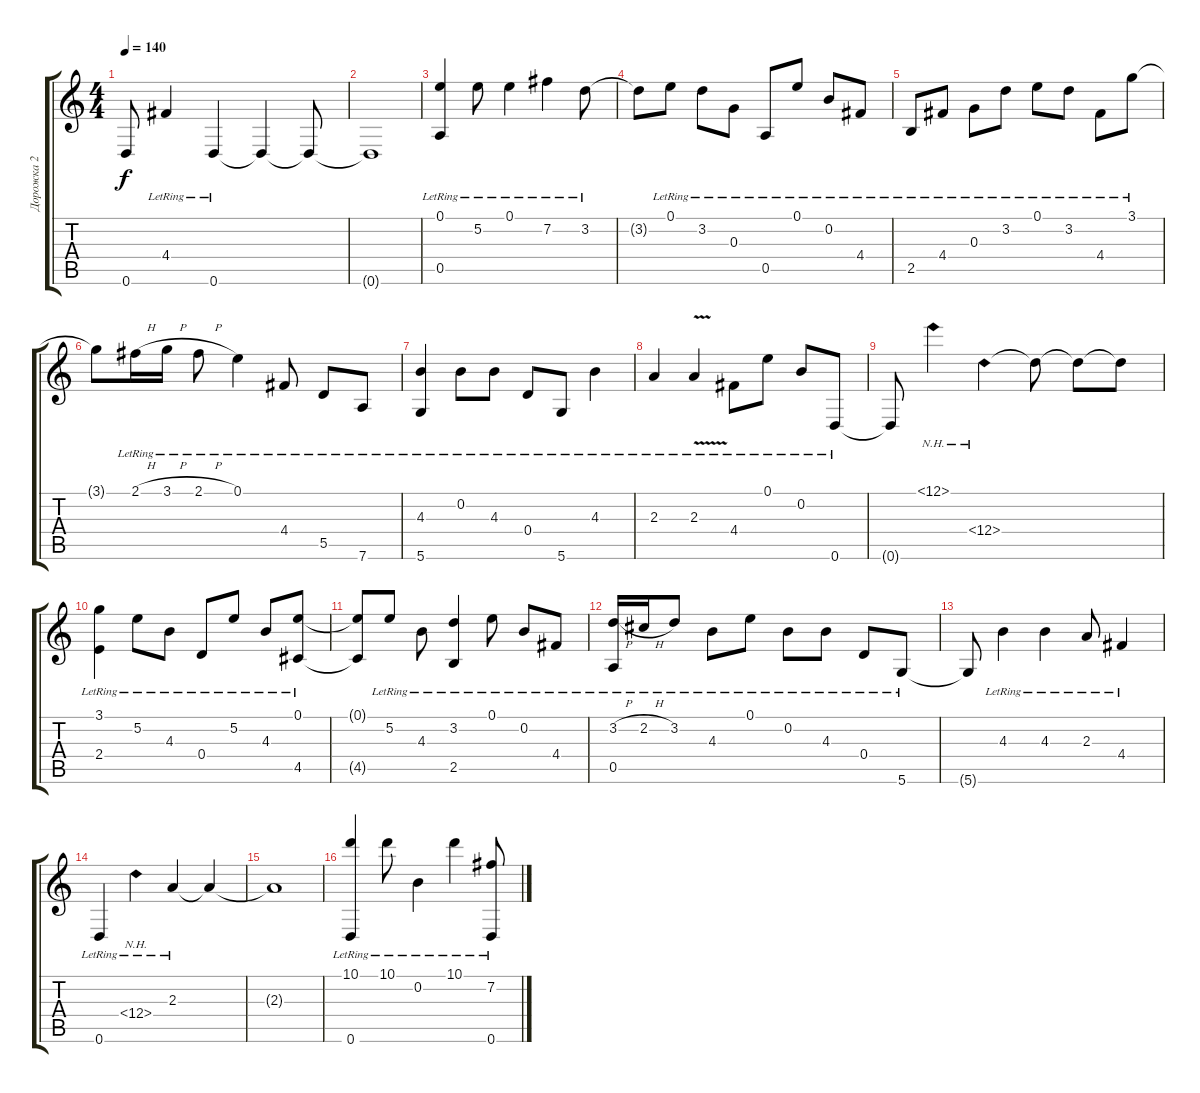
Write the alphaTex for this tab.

\track ("Дорожка 2" "Дорожка 2") {solo instrument acousticguitarsteel}
\staff {score tabs}
\tuning (E4 B3 G3 D3 A2 D2) {hide}
\ts (4 4)
\tempo 140
\clef g2
\ks c
0.6{t}.8{dy f} 4.4{lr}.4 0.6{lr}.4 0.6{t}.4 0.6{t}.8 |
0.6{t}.1 |
(0.1{lr} 0.5{lr}).4 5.2{lr}.8 0.1{lr}.4 7.2{lr}.4 3.2{lr}.8 |
3.2{t}.8 0.1{lr}.8 3.2{lr}.8 0.3{lr}.8 0.5{lr}.8 0.1{lr}.8 0.2{lr}.8 4.4{lr}.8 |
2.5{lr}.8 4.4{lr}.8 0.3{lr}.8 3.2{lr}.8 0.1{lr}.8 3.2{lr}.8 4.4{lr}.8 3.1{lr}.8 |
3.1{t}.8 2.1{h lr}.16 3.1{h lr}.16 2.1{h lr}.8 0.1{lr}.4 4.4{lr}.8 5.5{lr}.8 7.6{lr}.8 |
(4.3{lr} 5.6{lr}).4 0.2{lr}.8 4.3{lr}.8 0.4{lr}.8 5.6{lr}.8 4.3{lr}.4 |
2.3{lr}.4 2.3{v lr}.4 4.4{lr}.8 0.1{lr}.8 0.2{lr}.8 0.6{lr}.8 |
0.6{t}.8 12.1{nh}.4 12.4{nh}.4 12.4{t}.8 12.4{t}.8 12.4{t}.8 |
(3.1{lr} 2.4{lr}).4 5.2{lr}.8 4.3{lr}.8 0.4{lr}.8 5.2{lr}.8 4.3{lr}.8 (0.1{lr} 4.5{lr}).8 |
(0.1{t} 4.5{t}).8 5.2{lr}.8 4.3{lr}.8 (3.2{lr} 2.5{lr}).4 0.1{lr}.8 0.2{lr}.8 4.4{lr}.8 |
(3.2{h lr} 0.5{lr}).16 2.2{h lr}.16 3.2{lr}.8 4.3{lr}.8 0.1{lr}.8 0.2{lr}.8 4.3{lr}.8 0.4{lr}.8 5.6{lr}.8 |
5.6{t}.8 4.3{lr}.4 4.3{lr}.4 2.3{lr}.8 4.4{lr}.4 |
0.6{lr}.4 12.4{nh lr}.4 2.3{lr}.4 2.3{t}.4 |
2.3{t}.1 |
(10.1{lr} 0.6{lr}).4 10.1{lr}.8 0.2{lr}.4 10.1{lr}.4 (7.2{lr} 0.6{lr}).8
